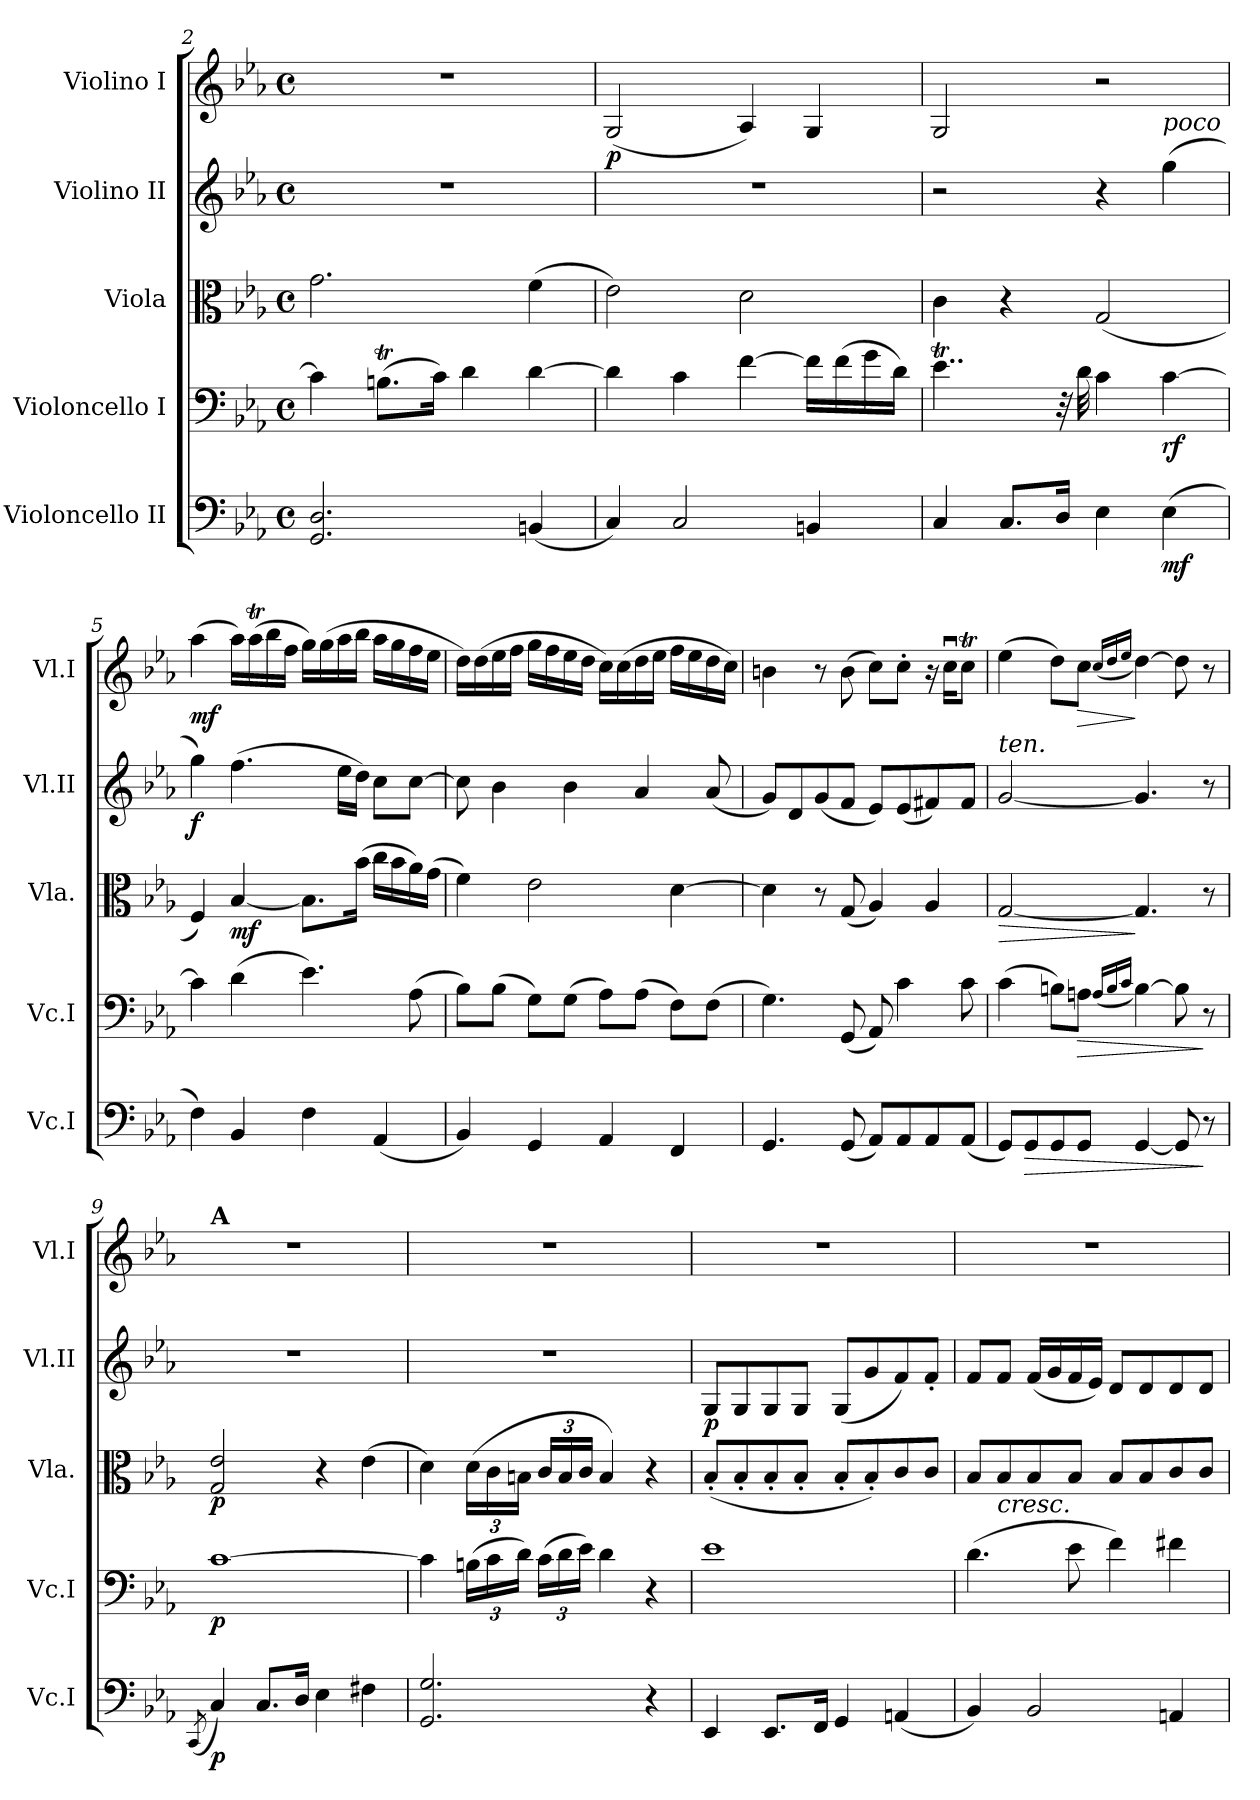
**kern	**dynam	**kern	**dynam	**kern	**dynam	**kern	**dynam	**kern	**dynam
*part5	*part5	*part4	*part4	*part3	*part3	*part2	*part2	*part1	*part1
*staff5	*staff5	*staff4	*staff4	*staff3	*staff3	*staff2	*staff2	*staff1	*staff1
*I"Violoncello II	*	*I"Violoncello I	*	*I"Viola	*	*I"Violino II	*	*I"Violino I	*
*I'Vc.I	*	*I'Vc.I	*	*I'Vla.	*	*I'Vl.II	*	*I'Vl.I	*
*clefF4	*	*clefF4	*	*clefC3	*	*clefG2	*	*clefG2	*
*k[b-e-a-]	*	*k[b-e-a-]	*	*k[b-e-a-]	*	*k[b-e-a-]	*	*k[b-e-a-]	*
*M4/4	*	*M4/4	*	*M4/4	*	*M4/4	*	*M4/4	*
*met(c)	*	*met(c)	*	*met(c)	*	*met(c)	*	*met(c)	*
=2	=2	=2	=2	=2	=2	=2	=2	=2	=2
2.GG/ 2.D/	.	4c\]	.	2.g\	.	1r	.	1r	.
.	.	(>8.Bnt\L	.	.	.	.	.	.	.
.	.	16c\Jk)	.	.	.	.	.	.	.
.	.	4d\	.	.	.	.	.	.	.
(<4BBn/	.	[4d\	.	(>4f\	.	.	.	.	.
=3	=3	=3	=3	=3	=3	=3	=3	=3	=3
!	!	!	!	!	!	!	!	!	!LO:DY:b
4C/)	.	4d\]	.	2e-\)	.	1r	.	(<2G/	p
2C/	.	4c\	.	.	.	.	.	.	.
.	.	[4f\	.	2d\	.	.	.	4A-/)	.
4BBn/	.	16f\LL]	.	.	.	.	.	4G/	.
.	.	(>16f\	.	.	.	.	.	.	.
.	.	16g\	.	.	.	.	.	.	.
.	.	16d\JJ)	.	.	.	.	.	.	.
=4	=4	=4	=4	=4	=4	=4	=4	=4	=4
4C/	.	4..e-T\	.	4c\	.	2r	.	2G/	.
8.C/L	.	.	.	4r	.	.	.	.	.
16D/Jk	.	32r	.	.	.	.	.	.	.
.	.	32d\	.	.	.	.	.	.	.
4E-\	.	4c\	.	(<2G/	.	4r	.	2r	.
!	!	!	!	!	!	!LO:TX:a:i:t=poco	!	!	!
!	!LO:DY:b	!	!LO:DY:b	!	!	!	!	!	!
(>4E-\	mf	[4c\	rf	.	.	(>4gg\	.	.	.
!!LO:LB:g=z
=5	=5	=5	=5	=5	=5	=5	=5	=5	=5
!	!	!	!	!	!	!	!LO:DY:b	!	!LO:DY:b
4F\)	.	4c\]	.	4F/)	.	4gg\)	f	(>4aa-\	mf
!	!	!	!	!	!LO:DY:b	!	!	!	!
4BB-/	.	(>4d\	.	[4B-/	mf	(>4.ff\	.	16aa-\LL)	.
.	.	.	.	.	.	.	.	(>16aa-T\	.
.	.	.	.	.	.	.	.	16bb-\	.
.	.	.	.	.	.	.	.	16ff\JJ	.
4F\	.	4.e-\)	.	8.B-\L]	.	.	.	16gg\LL)	.
.	.	.	.	.	.	.	.	(>16gg\	.
.	.	.	.	.	.	16ee-\LL	.	16aa-\	.
.	.	.	.	(>16b-\Jk	.	16dd\JJ)	.	16bb-\JJ	.
(<4AA-/	.	.	.	16cc\LL	.	8cc\L	.	16aa-\LL	.
.	.	.	.	16b-\	.	.	.	16gg\	.
.	.	(>8A-\	.	16a-\)	.	[8cc\J	.	16ff\	.
.	.	.	.	(>16g\JJ	.	.	.	16ee-\JJ	.
=6	=6	=6	=6	=6	=6	=6	=6	=6	=6
4BB-/)	.	8B-\L)	.	4f\)	.	8cc\]	.	16dd\LL)	.
.	.	.	.	.	.	.	.	(>16dd\	.
.	.	(>8B-\J	.	.	.	4b-\	.	16ee-\	.
.	.	.	.	.	.	.	.	16ff\JJ	.
4GG/	.	8G\L)	.	2e-\	.	.	.	16gg\LL	.
.	.	.	.	.	.	.	.	16ff\	.
.	.	(>8G\J	.	.	.	4b-\	.	16ee-\	.
.	.	.	.	.	.	.	.	16dd\JJ	.
4AA-/	.	8A-\L)	.	.	.	.	.	16cc\LL)	.
.	.	.	.	.	.	.	.	(>16cc\	.
.	.	(>8A-\J	.	.	.	4a-/	.	16dd\	.
.	.	.	.	.	.	.	.	16ee-\JJ	.
4FF/	.	8F\L)	.	[4d\	.	.	.	16ff\LL	.
.	.	.	.	.	.	.	.	16ee-\	.
.	.	(>8F\J	.	.	.	(<8a-/	.	16dd\	.
.	.	.	.	.	.	.	.	16cc\JJ)	.
=7	=7	=7	=7	=7	=7	=7	=7	=7	=7
4.GG/	.	4.G\)	.	4d\]	.	8g/L)	.	4bn\	.
.	.	.	.	.	.	8d/	.	.	.
.	.	.	.	8r	.	(<8g/	.	8r	.
(<8GG/	.	(<8GG/	.	(<8G/	.	8f/J	.	(>8b\	.
8AA-/L)	.	8AA-/)	.	4A-/)	.	8e-/L)	.	8cc\L)	.
8AA-/	.	4c\	.	.	.	(<8e-/	.	8cc'\J	.
8AA-/	.	.	.	4A-/	.	8f#X/)	.	16r	.
.	.	.	.	.	.	.	.	16ccu\KL	.
(<8AA-/J	.	8c\	.	.	.	8f#/J	.	8ccT\J	.
!!LO:PB:g=z
=8	=8	=8	=8	=8	=8	=8	=8	=8	=8
!	!	!	!	!	!	!LO:TX:a:i:t=ten.	!	!	!
!	!	!	!	!	!LO:HP:b	!	!	!	!
8GG/L)	.	(>4c\	.	[2G/	>	[2g/	.	(>4ee-\	.
!	!LO:HP:b	!	!	!	!	!	!	!	!
8GG/	>	.	.	.	.	.	.	.	.
8GG/	.	8Bn\L)	.	.	.	.	.	8dd\L)	.
!	!	!	!LO:HP:b	!	!	!	!	!	!LO:HP:b
8GG/J	.	8An\J	>	.	.	.	.	8cc\J	>
.	.	(<16qA/LL	.	.	.	.	.	(<16qcc/LL	.
.	.	16qB/	.	.	.	.	.	16qdd/	.
.	.	16qc/JJ	.	.	.	.	.	16qee-/JJ	.
[4GG/	.	[4B\)	.	4.G/]	]	4.g/]	.	[4dd\)	]
8GG/]	.	8B\]	.	.	.	.	.	8dd\]	.
8r	]	8r	]	8r	.	8r	.	8r	.
=9	=9	=9	=9	=9	=9	=9	=9	=9	=9
(<8qCC/	.	.	.	.	.	.	.	.	.
!	!	!	!	!	!	!	!	!LO:TX:B:t=A	!
!	!LO:DY:b	!	!LO:DY:b	!	!LO:DY:b	!	!	!	!
4C/)	p	[1c	p	2G/ 2e-/	p	1r	.	1r	.
8.C/L	.	.	.	.	.	.	.	.	.
16D/Jk	.	.	.	.	.	.	.	.	.
4E-\	.	.	.	4r	.	.	.	.	.
4F#X\	.	.	.	(>4e-\	.	.	.	.	.
=10	=10	=10	=10	=10	=10	=10	=10	=10	=10
2.GG/ 2.G/	.	4c\]	.	4d\)	.	1r	.	1r	.
*	*	*Xbrackettup	*	*Xbrackettup	*	*	*	*	*
.	.	(>24Bn\LL	.	(>24d\LL	.	.	.	.	.
.	.	24c\	.	24c\	.	.	.	.	.
.	.	24d\JJ)	.	24Bn\JJ	.	.	.	.	.
.	.	(>24c\LL	.	24c/LL	.	.	.	.	.
.	.	24d\	.	24B/	.	.	.	.	.
.	.	24e-\JJ)	.	24c/JJ	.	.	.	.	.
.	.	4d\	.	4B/)	.	.	.	.	.
4r	.	4r	.	4r	.	.	.	.	.
=11	=11	=11	=11	=11	=11	=11	=11	=11	=11
!	!	!	!	!	!	!	!LO:DY:b	!	!
4EE-/	.	1e-	.	(<8B-'/L	.	8G/L	p	1r	.
.	.	.	.	8B-'/	.	8G/	.	.	.
8.EE-/L	.	.	.	8B-'/	.	8G/	.	.	.
.	.	.	.	8B-'/J	.	8G/J	.	.	.
16FF/Jk	.	.	.	.	.	.	.	.	.
4GG/	.	.	.	8B-'/L	.	(<8G/L	.	.	.
.	.	.	.	8B-'/)	.	8g/	.	.	.
(<4AAn/	.	.	.	8c/	.	8f/)	.	.	.
.	.	.	.	8c/J	.	8f'/J	.	.	.
!!LO:LB:g=z
=12	=12	=12	=12	=12	=12	=12	=12	=12	=12
4BB-/)	.	(>4.d\	.	8B-/L	.	8f/L	.	1r	.
!	!	!	!	!LO:TX:b:i:t=cresc.	!	!	!	!	!
.	.	.	.	8B-/	.	8f/J	.	.	.
2BB-/	.	.	.	8B-/	.	(<16f/LL	.	.	.
.	.	.	.	.	.	16g/	.	.	.
.	.	8e-\	.	8B-/J	.	16f/	.	.	.
.	.	.	.	.	.	16e-/JJ)	.	.	.
.	.	4f\)	.	8B-/L	.	8d/L	.	.	.
.	.	.	.	8B-/	.	8d/	.	.	.
4AAn/	.	4f#X\	.	8c/	.	8d/	.	.	.
.	.	.	.	8c/J	.	8d/J	.	.	.
=	=	=	=	=	=	=	=	=	=
*-	*-	*-	*-	*-	*-	*-	*-	*-	*-
